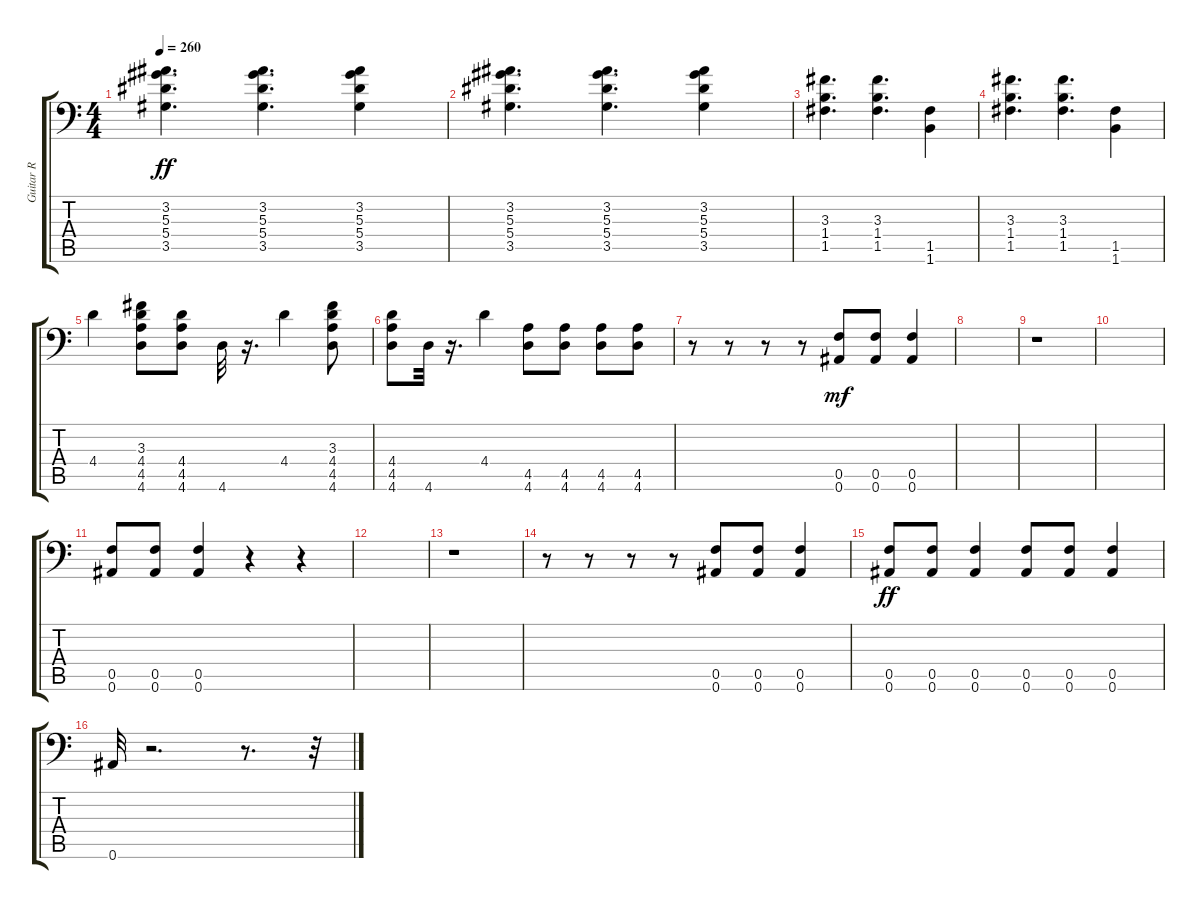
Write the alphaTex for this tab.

\track ("Guitar R" "Guitar R") {instrument distortionguitar}
\staff {score tabs}
\tuning (C4 G3 Eb3 Bb2 F2 Bb1) {hide}
\ts (4 4)
\tempo 260
\clef f4
\ks c
(3.2 5.3 5.4 3.5).4{d dy ff} (3.2 5.3 5.4 3.5).4{d} (3.2 5.3 5.4 3.5).4 |
(3.2 5.3 5.4 3.5).4{d} (3.2 5.3 5.4 3.5).4{d} (3.2 5.3 5.4 3.5).4 |
(3.3 1.4 1.5).4{d} (3.3 1.4 1.5).4{d} (1.5 1.6).4 |
(3.3 1.4 1.5).4{d} (3.3 1.4 1.5).4{d} (1.5 1.6).4 |
4.4.4 (3.3 4.4 4.5 4.6).8 (4.4 4.5 4.6).8 4.6.32 r.16{d} 4.4.4 (3.3 4.4 4.5 4.6).8 |
(4.4 4.5 4.6).8 4.6.32 r.16{d} 4.4.4 (4.5 4.6).8 (4.5 4.6).8 (4.5 4.6).8 (4.5 4.6).8 |
r.8 r.8 r.8 r.8 (0.5 0.6).8{dy mf balance 0} (0.5 0.6).8 (0.5 0.6).4 |
|
r.1 |
|
(0.5 0.6).8{balance 16} (0.5 0.6).8 (0.5 0.6).4 r.4 r.4 |
|
r.1 |
r.8 r.8 r.8 r.8 (0.5 0.6).8{balance 16} (0.5 0.6).8 (0.5 0.6).4 |
(0.5 0.6).8{dy ff balance 8} (0.5 0.6).8 (0.5 0.6).4 (0.5 0.6).8 (0.5 0.6).8 (0.5 0.6).4 |
0.6.32 r.2{d} r.8{d} r.32
